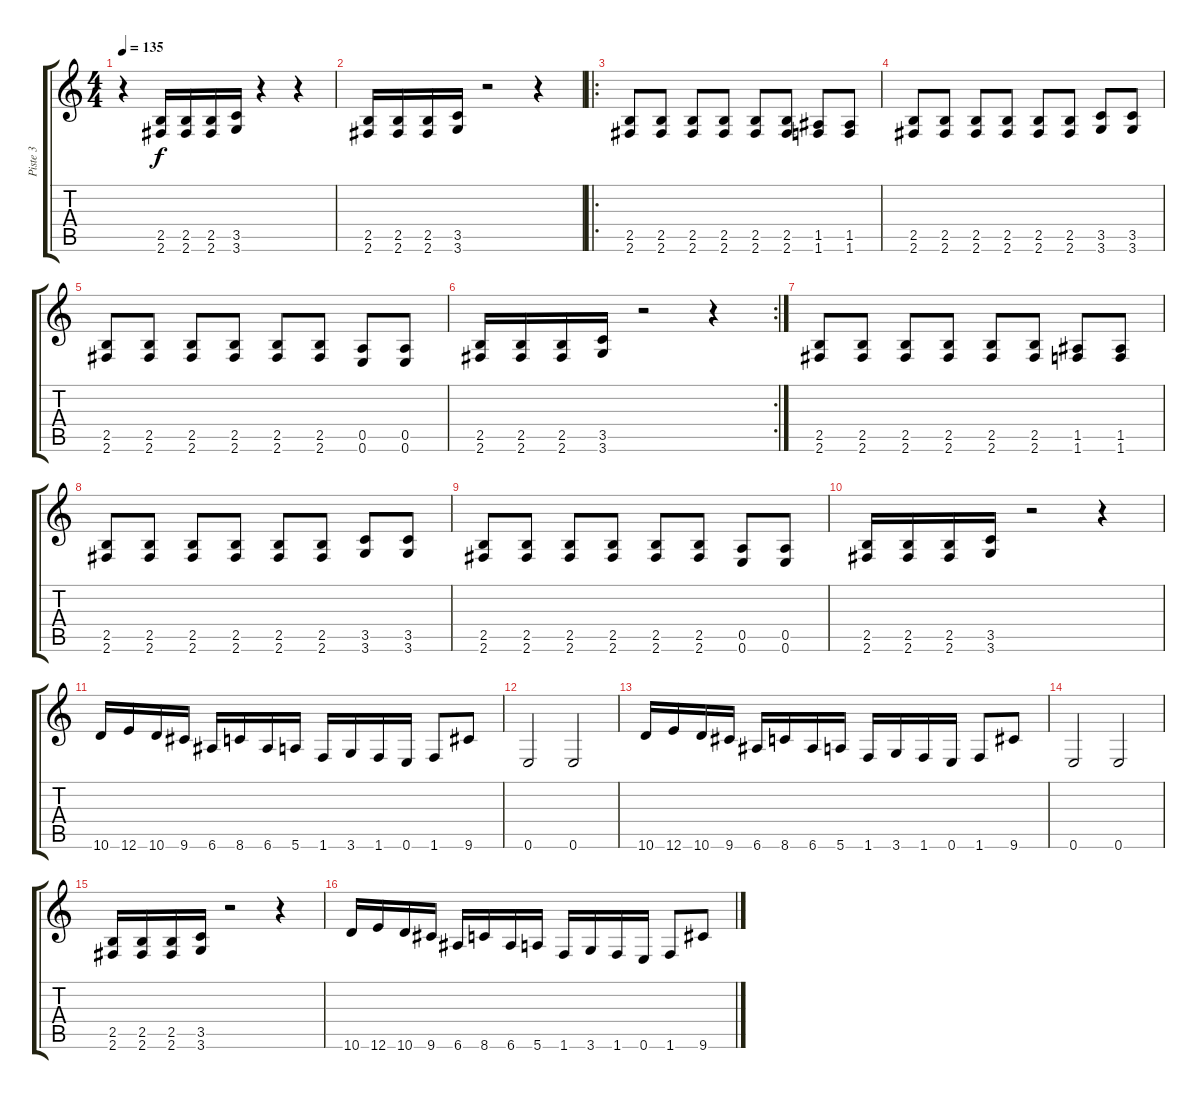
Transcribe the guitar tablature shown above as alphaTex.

\track ("Piste 3" "Piste 3") {instrument electricbasspick}
\staff {score tabs}
\tuning (E4 B3 G3 D3 A2 E2) {hide}
\ts (4 4)
\tempo 135
\clef g2
\ks c
r.4{dy f} (2.5 2.6).16 (2.5 2.6).16 (2.5 2.6).16 (3.5 3.6).16 r.4 r.4 |
(2.5 2.6).16 (2.5 2.6).16 (2.5 2.6).16 (3.5 3.6).16 r.2 r.4 |
\ro
(2.5 2.6).8 (2.5 2.6).8 (2.5 2.6).8 (2.5 2.6).8 (2.5 2.6).8 (2.5 2.6).8 (1.5 1.6).8 (1.5 1.6).8 |
(2.5 2.6).8 (2.5 2.6).8 (2.5 2.6).8 (2.5 2.6).8 (2.5 2.6).8 (2.5 2.6).8 (3.5 3.6).8 (3.5 3.6).8 |
(2.5 2.6).8 (2.5 2.6).8 (2.5 2.6).8 (2.5 2.6).8 (2.5 2.6).8 (2.5 2.6).8 (0.5 0.6).8 (0.5 0.6).8 |
\rc 2
(2.5 2.6).16 (2.5 2.6).16 (2.5 2.6).16 (3.5 3.6).16 r.2 r.4 |
(2.5 2.6).8 (2.5 2.6).8 (2.5 2.6).8 (2.5 2.6).8 (2.5 2.6).8 (2.5 2.6).8 (1.5 1.6).8 (1.5 1.6).8 |
(2.5 2.6).8 (2.5 2.6).8 (2.5 2.6).8 (2.5 2.6).8 (2.5 2.6).8 (2.5 2.6).8 (3.5 3.6).8 (3.5 3.6).8 |
(2.5 2.6).8 (2.5 2.6).8 (2.5 2.6).8 (2.5 2.6).8 (2.5 2.6).8 (2.5 2.6).8 (0.5 0.6).8 (0.5 0.6).8 |
(2.5 2.6).16 (2.5 2.6).16 (2.5 2.6).16 (3.5 3.6).16 r.2 r.4 |
10.6.16 12.6.16 10.6.16 9.6.16 6.6.16 8.6.16 6.6.16 5.6.16 1.6.16 3.6.16 1.6.16 0.6.16 1.6.8 9.6.8 |
0.6.2 0.6.2 |
10.6.16 12.6.16 10.6.16 9.6.16 6.6.16 8.6.16 6.6.16 5.6.16 1.6.16 3.6.16 1.6.16 0.6.16 1.6.8 9.6.8 |
0.6.2 0.6.2 |
(2.5 2.6).16 (2.5 2.6).16 (2.5 2.6).16 (3.5 3.6).16 r.2 r.4 |
10.6.16 12.6.16 10.6.16 9.6.16 6.6.16 8.6.16 6.6.16 5.6.16 1.6.16 3.6.16 1.6.16 0.6.16 1.6.8 9.6.8
